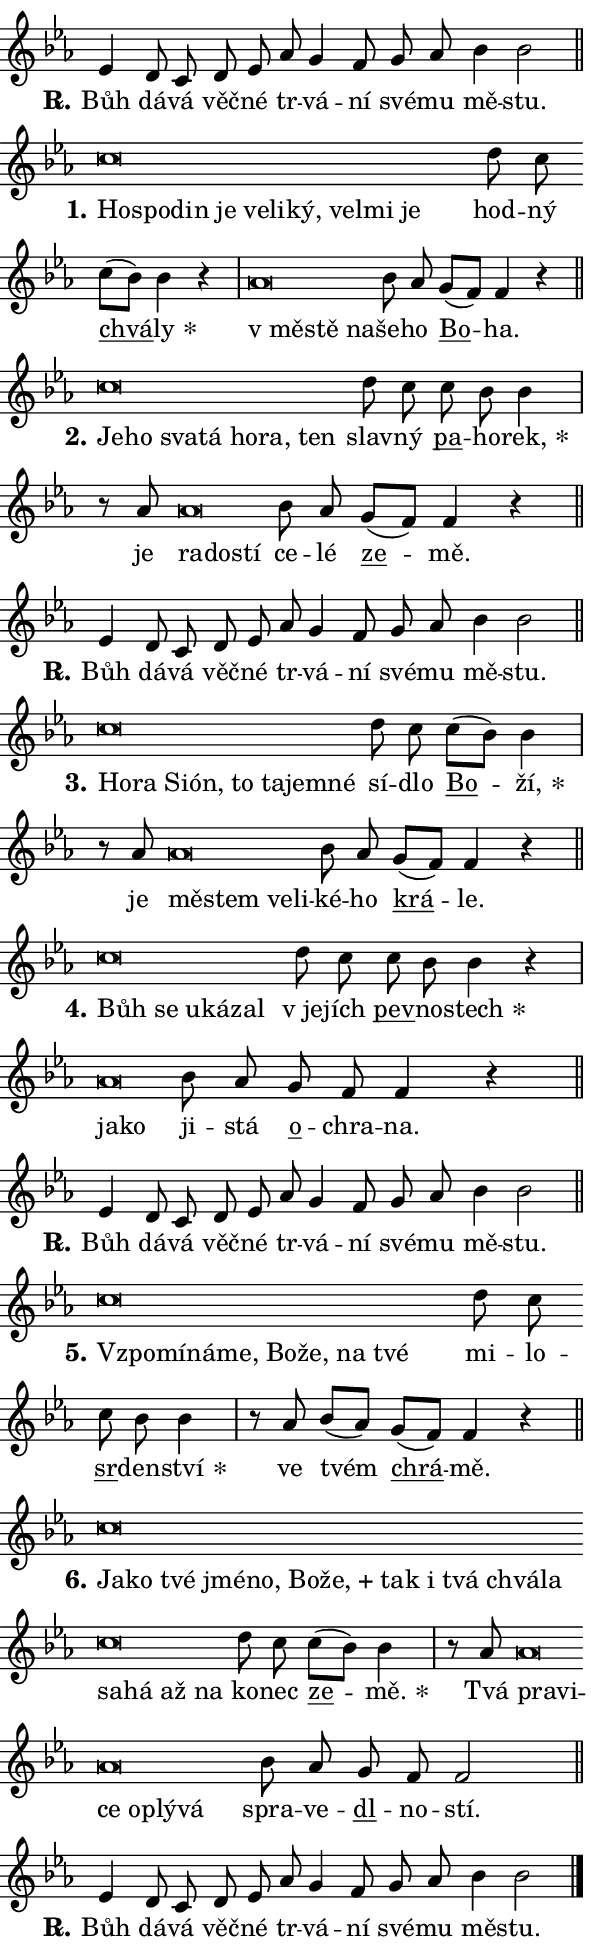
\version "2.24.0"
\header { tagline = "" }
\paper {
  indent = 0\cm
  top-margin = 0\cm
  right-margin = 0.13\cm % to fit lyric hyphens
  bottom-margin = 0\cm
  left-margin = 0\cm
  paper-width = 10\cm
  page-breaking = #ly:one-page-breaking
  system-system-spacing.basic-distance = #11
  score-system-spacing.basic-distance = #11
  ragged-last = ##f
}


%% Author: Thomas Morley
%% https://lists.gnu.org/archive/html/lilypond-user/2020-05/msg00002.html
#(define (line-position grob)
"Returns position of @var[grob} in current system:
   @code{'start}, if at first time-step
   @code{'end}, if at last time-step
   @code{'middle} otherwise
"
  (let* ((col (ly:item-get-column grob))
         (ln (ly:grob-object col 'left-neighbor))
         (rn (ly:grob-object col 'right-neighbor))
         (col-to-check-left (if (ly:grob? ln) ln col))
         (col-to-check-right (if (ly:grob? rn) rn col))
         (break-dir-left
           (and
             (ly:grob-property col-to-check-left 'non-musical #f)
             (ly:item-break-dir col-to-check-left)))
         (break-dir-right
           (and
             (ly:grob-property col-to-check-right 'non-musical #f)
             (ly:item-break-dir col-to-check-right))))
        (cond ((eqv? 1 break-dir-left) 'start)
              ((eqv? -1 break-dir-right) 'end)
              (else 'middle))))

#(define (tranparent-at-line-position vctor)
  (lambda (grob)
  "Relying on @code{line-position} select the relevant enry from @var{vctor}.
Used to determine transparency,"
    (case (line-position grob)
      ((end) (not (vector-ref vctor 0)))
      ((middle) (not (vector-ref vctor 1)))
      ((start) (not (vector-ref vctor 2))))))

noteHeadBreakVisibility =
#(define-music-function (break-visibility)(vector?)
"Makes @code{NoteHead}s transparent relying on @var{break-visibility}"
#{
  \override NoteHead.transparent =
    #(tranparent-at-line-position break-visibility)
#})

#(define delete-ledgers-for-transparent-note-heads
  (lambda (grob)
    "Reads whether a @code{NoteHead} is transparent.
If so this @code{NoteHead} is removed from @code{'note-heads} from
@var{grob}, which is supposed to be @code{LedgerLineSpanner}.
As a result ledgers are not printed for this @code{NoteHead}"
    (let* ((nhds-array (ly:grob-object grob 'note-heads))
           (nhds-list
             (if (ly:grob-array? nhds-array)
                 (ly:grob-array->list nhds-array)
                 '()))
           ;; Relies on the transparent-property being done before
           ;; Staff.LedgerLineSpanner.after-line-breaking is executed.
           ;; This is fragile ...
           (to-keep
             (remove
               (lambda (nhd)
                 (ly:grob-property nhd 'transparent #f))
               nhds-list)))
      ;; TODO find a better method to iterate over grob-arrays, similiar
      ;; to filter/remove etc for lists
      ;; For now rebuilt from scratch
      (set! (ly:grob-object grob 'note-heads)  '())
      (for-each
        (lambda (nhd)
          (ly:pointer-group-interface::add-grob grob 'note-heads nhd))
        to-keep))))

squashNotes = {
  \override NoteHead.X-extent = #'(-0.2 . 0.2)
  \override NoteHead.Y-extent = #'(-0.75 . 0)
  \override NoteHead.stencil =
    #(lambda (grob)
       (let ((pos (ly:grob-property grob 'staff-position)))
         (begin
           (if (< pos -7) (display "ERROR: Lower brevis then expected\n") (display ""))
           (if (<= pos -6) ly:text-interface::print ly:note-head::print))))
}
unSquashNotes = {
  \revert NoteHead.X-extent
  \revert NoteHead.Y-extent
  \revert NoteHead.stencil
}

hideNotes = \noteHeadBreakVisibility #begin-of-line-visible
unHideNotes = \noteHeadBreakVisibility #all-visible

% work-around for resetting accidentals
% https://lilypond.org/doc/v2.23/Documentation/notation/displaying-rhythms#unmetered-music
cadenzaMeasure = {
  \cadenzaOff
  \partial 1024 s1024
  \cadenzaOn
}

#(define-markup-command (accent layout props text) (markup?)
  "Underline accented syllable"
  (interpret-markup layout props
    #{\markup \override #'(offset . 4.3) \underline { #text }#}))

responsum = \markup \concat {
  "R" \hspace #-1.05 \path #0.1 #'((moveto 0 0.07) (lineto 0.9 0.8)) \hspace #0.05 "."
}

spaceSize = #0.6828661417322834 % exact space size for TeX Gyre Schola

\layout {
  \context {
    \Staff
    \remove "Time_signature_engraver"
    \override LedgerLineSpanner.after-line-breaking = #delete-ledgers-for-transparent-note-heads
  }
  \context {
    \Lyrics {
      \override LyricSpace.minimum-distance = \spaceSize
      \override LyricText.font-name = #"TeX Gyre Schola"
      \override LyricText.font-size = 1
      \override StanzaNumber.font-name = #"TeX Gyre Schola Bold"
      \override StanzaNumber.font-size = 1
    }
  }
  \context {
    \Score 
    \override NoteHead.text =
      #(lambda (grob) 
        (let ((pos (ly:grob-property grob 'staff-position)))
          #{\markup {
            \combine
              \halign #-0.55 \raise #(if (= pos -6) 0 0.5) \override #'(thickness . 2) \draw-line #'(3.2 . 0)
              \musicglyph "noteheads.sM1"
          }#}))
  }
}

% magnetic-lyrics.ily
%
%   written by
%     Jean Abou Samra <jean@abou-samra.fr>
%     Werner Lemberg <wl@gnu.org>
%
%   adapted by
%     Jiri Hon <jiri.hon@gmail.com>
%
% Version 2022-Apr-15

% https://www.mail-archive.com/lilypond-user@gnu.org/msg149350.html

#(define (Left_hyphen_pointer_engraver context)
   "Collect syllable-hyphen-syllable occurrences in lyrics and store
them in properties.  This engraver only looks to the left.  For
example, if the lyrics input is @code{foo -- bar}, it does the
following.

@itemize @bullet
@item
Set the @code{text} property of the @code{LyricHyphen} grob between
@q{foo} and @q{bar} to @code{foo}.

@item
Set the @code{left-hyphen} property of the @code{LyricText} grob with
text @q{foo} to the @code{LyricHyphen} grob between @q{foo} and
@q{bar}.
@end itemize

Use this auxiliary engraver in combination with the
@code{lyric-@/text::@/apply-@/magnetic-@/offset!} hook."
   (let ((hyphen #f)
         (text #f))
     (make-engraver
      (acknowledgers
       ((lyric-syllable-interface engraver grob source-engraver)
        (set! text grob)))
      (end-acknowledgers
       ((lyric-hyphen-interface engraver grob source-engraver)
        ;(when (not (grob::has-interface grob 'lyric-space-interface))
          (set! hyphen grob)));)
      ((stop-translation-timestep engraver)
       (when (and text hyphen)
         (ly:grob-set-object! text 'left-hyphen hyphen))
       (set! text #f)
       (set! hyphen #f)))))

#(define (lyric-text::apply-magnetic-offset! grob)
   "If the space between two syllables is less than the value in
property @code{LyricText@/.details@/.squash-threshold}, move the right
syllable to the left so that it gets concatenated with the left
syllable.

Use this function as a hook for
@code{LyricText@/.after-@/line-@/breaking} if the
@code{Left_@/hyphen_@/pointer_@/engraver} is active."
   (let ((hyphen (ly:grob-object grob 'left-hyphen #f)))
     (when hyphen
       (let ((left-text (ly:spanner-bound hyphen LEFT)))
         (when (grob::has-interface left-text 'lyric-syllable-interface)
           (let* ((common (ly:grob-common-refpoint grob left-text X))
                  (this-x-ext (ly:grob-extent grob common X))
                  (left-x-ext
                   (begin
                     ;; Trigger magnetism for left-text.
                     (ly:grob-property left-text 'after-line-breaking)
                     (ly:grob-extent left-text common X)))
                  ;; `delta` is the gap width between two syllables.
                  (delta (- (interval-start this-x-ext)
                            (interval-end left-x-ext)))
                  (details (ly:grob-property grob 'details))
                  (threshold (assoc-get 'squash-threshold details 0.2)))
             (when (< delta threshold)
               (let* (;; We have to manipulate the input text so that
                      ;; ligatures crossing syllable boundaries are not
                      ;; disabled.  For languages based on the Latin
                      ;; script this is essentially a beautification.
                      ;; However, for non-Western scripts it can be a
                      ;; necessity.
                      (lt (ly:grob-property left-text 'text))
                      (rt (ly:grob-property grob 'text))
                      (is-space (grob::has-interface hyphen 'lyric-space-interface))
                      (space (if is-space " " ""))
                      (extra-delta (if is-space spaceSize 0))
                      ;; Append new syllable.
                      (ltrt-space (if (and (string? lt) (string? rt))
                                (string-append lt space rt)
                                (make-concat-markup (list lt space rt))))
                      ;; Right-align `ltrt` to the right side.
                      (ltrt-space-markup (grob-interpret-markup
                               grob
                               (make-translate-markup
                                (cons (interval-length this-x-ext) 0)
                                (make-right-align-markup ltrt-space)))))
                 (begin
                   ;; Don't print `left-text`.
                   (ly:grob-set-property! left-text 'stencil #f)
                   ;; Set text and stencil (which holds all collected
                   ;; syllables so far) and shift it to the left.
                   (ly:grob-set-property! grob 'text ltrt-space)
                   (ly:grob-set-property! grob 'stencil ltrt-space-markup)
                   (ly:grob-translate-axis! grob (- (- delta extra-delta)) X))))))))))


#(define (lyric-hyphen::displace-bounds-first grob)
   ;; Make very sure this callback isn't triggered too early.
   (let ((left (ly:spanner-bound grob LEFT))
         (right (ly:spanner-bound grob RIGHT)))
     (ly:grob-property left 'after-line-breaking)
     (ly:grob-property right 'after-line-breaking)
     (ly:lyric-hyphen::print grob)))

squashThreshold = #0.4

\layout {
  \context {
    \Lyrics
    \consists #Left_hyphen_pointer_engraver
    \override LyricText.after-line-breaking =
      #lyric-text::apply-magnetic-offset!
    \override LyricHyphen.stencil = #lyric-hyphen::displace-bounds-first
    \override LyricText.details.squash-threshold = \squashThreshold
    \override LyricHyphen.minimum-distance = 0
    \override LyricHyphen.minimum-length = \squashThreshold
  }
}

squashText = \override LyricText.details.squash-threshold = 9999
unSquashText = \override LyricText.details.squash-threshold = \squashThreshold

leftText = \override LyricText.self-alignment-X = #LEFT
unLeftText = \revert LyricText.self-alignment-X

starOffset = #(lambda (grob) 
                (let ((x_offset (ly:self-alignment-interface::aligned-on-x-parent grob)))
                  (if (= x_offset 0) 0 (+ x_offset 1.2))))

star = #(define-music-function (syllable)(string?)
"Append star separator at the end of a syllable"
#{
  \once \override LyricText.X-offset = #starOffset
  \lyricmode { \markup {
    #syllable
    \override #'((font-name . "TeX Gyre Schola Bold")) \hspace #0.2 \lower #0.65 \larger "*"
  } }
#})

starAccent = #(define-music-function (syllable)(string?)
"Append star separator at the end of a syllable and make accent"
#{
  \once \override LyricText.X-offset = #starOffset
  \lyricmode { \markup {
    \accent #syllable
    \override #'((font-name . "TeX Gyre Schola Bold")) \hspace #0.2 \lower #0.65 \larger "*"
  } }
#})

breath = #(define-music-function (syllable)(string?)
"Append breathing indicator at the end of a syllable"
#{
  \lyricmode { \markup { #syllable "+" } }
#})

optionalBreath = #(define-music-function (syllable)(string?)
"Append optional breathing indicator at the end of a syllable"
#{
  \lyricmode { \markup { #syllable "(+)" } }
#})


\score {
    <<
        \new Voice = "melody" { \cadenzaOn \key es \major \relative { es'4 d8 c d es \bar "" as g4 f8 \bar "" g as bes4 bes2 \cadenzaMeasure \bar "||" \break } }
        \new Lyrics \lyricsto "melody" { \lyricmode { \set stanza = \responsum
Bůh dá -- vá věč -- né tr -- vá -- ní své -- mu mě -- stu. } }
    >>
    \layout {}
}

\score {
    <<
        \new Voice = "melody" { \cadenzaOn \key es \major \relative { \squashNotes c''\breve*1/16 \hideNotes \breve*1/16 \bar "" \breve*1/16 \bar "" \breve*1/16 \bar "" \breve*1/16 \bar "" \breve*1/16 \bar "" \breve*1/16 \bar "" \breve*1/16 \bar "" \breve*1/16 \breve*1/16 \bar "" \unHideNotes \unSquashNotes d8 c \bar "" c[( bes)] bes4 r \cadenzaMeasure \bar "|" \squashNotes as\breve*1/16 \hideNotes \breve*1/16 \breve*1/16 \bar "" \unHideNotes \unSquashNotes bes8 as \bar "" g[( f)] f4 r \cadenzaMeasure \bar "||" \break } }
        \new Lyrics \lyricsto "melody" { \lyricmode { \set stanza = "1."
\leftText Ho -- \squashText spo -- din je ve -- li -- ký, vel -- mi je \unLeftText \unSquashText hod -- ný \markup \accent chvá -- \star ly \leftText "v mě" -- \squashText stě na -- \unLeftText \unSquashText še -- ho \markup \accent Bo -- ha. } }
    >>
    \layout {}
}

\score {
    <<
        \new Voice = "melody" { \cadenzaOn \key es \major \relative { \squashNotes c''\breve*1/16 \hideNotes \breve*1/16 \bar "" \breve*1/16 \bar "" \breve*1/16 \bar "" \breve*1/16 \bar "" \breve*1/16 \breve*1/16 \bar "" \unHideNotes \unSquashNotes d8 c \bar "" c bes bes4 \cadenzaMeasure \bar "|" r8 as8 \squashNotes as\breve*1/16 \hideNotes \breve*1/16 \breve*1/16 \bar "" \unHideNotes \unSquashNotes bes8 as \bar "" g[( f)] f4 r \cadenzaMeasure \bar "||" \break } }
        \new Lyrics \lyricsto "melody" { \lyricmode { \set stanza = "2."
\leftText Je -- \squashText ho sva -- tá ho -- ra, ten \unLeftText \unSquashText slav -- ný \markup \accent pa -- ho -- \star rek, je \leftText ra -- \squashText do -- stí \unLeftText \unSquashText ce -- lé \markup \accent ze -- mě. } }
    >>
    \layout {}
}

\score {
    <<
        \new Voice = "melody" { \cadenzaOn \key es \major \relative { es'4 d8 c d es \bar "" as g4 f8 \bar "" g as bes4 bes2 \cadenzaMeasure \bar "||" \break } }
        \new Lyrics \lyricsto "melody" { \lyricmode { \set stanza = \responsum
Bůh dá -- vá věč -- né tr -- vá -- ní své -- mu mě -- stu. } }
    >>
    \layout {}
}

\score {
    <<
        \new Voice = "melody" { \cadenzaOn \key es \major \relative { \squashNotes c''\breve*1/16 \hideNotes \breve*1/16 \bar "" \breve*1/16 \bar "" \breve*1/16 \bar "" \breve*1/16 \bar "" \breve*1/16 \bar "" \breve*1/16 \breve*1/16 \bar "" \unHideNotes \unSquashNotes d8 c \bar "" c[( bes)] bes4 \cadenzaMeasure \bar "|" r8 as8 \squashNotes as\breve*1/16 \hideNotes \breve*1/16 \bar "" \breve*1/16 \breve*1/16 \bar "" \unHideNotes \unSquashNotes bes8 as \bar "" g[( f)] f4 r \cadenzaMeasure \bar "||" \break } }
        \new Lyrics \lyricsto "melody" { \lyricmode { \set stanza = "3."
\leftText Ho -- \squashText ra Si -- ón, to ta -- jem -- né \unLeftText \unSquashText sí -- dlo \markup \accent Bo -- \star ží, je \leftText mě -- \squashText stem ve -- li -- \unLeftText \unSquashText ké -- ho \markup \accent krá -- le. } }
    >>
    \layout {}
}

\score {
    <<
        \new Voice = "melody" { \cadenzaOn \key es \major \relative { \squashNotes c''\breve*1/16 \hideNotes \breve*1/16 \bar "" \breve*1/16 \bar "" \breve*1/16 \breve*1/16 \bar "" \unHideNotes \unSquashNotes d8 c \bar "" c bes bes4 r \cadenzaMeasure \bar "|" \squashNotes as\breve*1/16 \hideNotes \breve*1/16 \bar "" \unHideNotes \unSquashNotes bes8 as \bar "" g f f4 r \cadenzaMeasure \bar "||" \break } }
        \new Lyrics \lyricsto "melody" { \lyricmode { \set stanza = "4."
\leftText Bůh \squashText se u -- ká -- zal \unLeftText \unSquashText "v je" -- jích \markup \accent pev -- no -- \star stech \leftText ja -- \squashText ko \unLeftText \unSquashText ji -- stá \markup \accent o -- chra -- na. } }
    >>
    \layout {}
}

\score {
    <<
        \new Voice = "melody" { \cadenzaOn \key es \major \relative { es'4 d8 c d es \bar "" as g4 f8 \bar "" g as bes4 bes2 \cadenzaMeasure \bar "||" \break } }
        \new Lyrics \lyricsto "melody" { \lyricmode { \set stanza = \responsum
Bůh dá -- vá věč -- né tr -- vá -- ní své -- mu mě -- stu. } }
    >>
    \layout {}
}

\score {
    <<
        \new Voice = "melody" { \cadenzaOn \key es \major \relative { \squashNotes c''\breve*1/16 \hideNotes \breve*1/16 \bar "" \breve*1/16 \bar "" \breve*1/16 \bar "" \breve*1/16 \bar "" \breve*1/16 \bar "" \breve*1/16 \breve*1/16 \bar "" \unHideNotes \unSquashNotes d8 c \bar "" c bes bes4 \cadenzaMeasure \bar "|" r8 as bes[( as)] \bar "" g[( f)] f4 r \cadenzaMeasure \bar "||" \break } }
        \new Lyrics \lyricsto "melody" { \lyricmode { \set stanza = "5."
\leftText Vzpo -- \squashText mí -- ná -- me, Bo -- že, na tvé \unLeftText \unSquashText mi -- lo -- \markup \accent sr -- den -- \star ství ve tvém \markup \accent chrá -- mě. } }
    >>
    \layout {}
}

\score {
    <<
        \new Voice = "melody" { \cadenzaOn \key es \major \relative { \squashNotes c''\breve*1/16 \hideNotes \breve*1/16 \bar "" \breve*1/16 \bar "" \breve*1/16 \bar "" \breve*1/16 \bar "" \breve*1/16 \bar "" \breve*1/16 \bar "" \breve*1/16 \bar "" \breve*1/16 \bar "" \breve*1/16 \bar "" \breve*1/16 \bar "" \breve*1/16 \bar "" \breve*1/16 \bar "" \breve*1/16 \bar "" \breve*1/16 \breve*1/16 \bar "" \unHideNotes \unSquashNotes d8 c \bar "" c[( bes)] bes4 \cadenzaMeasure \bar "|" r8 as8 \squashNotes as\breve*1/16 \hideNotes \breve*1/16 \bar "" \breve*1/16 \bar "" \breve*1/16 \bar "" \breve*1/16 \breve*1/16 \bar "" \unHideNotes \unSquashNotes bes8 as \bar "" g f f2 \cadenzaMeasure \bar "||" \break } }
        \new Lyrics \lyricsto "melody" { \lyricmode { \set stanza = "6."
\leftText Ja -- \squashText ko tvé jmé -- no, Bo -- \breath "že," tak i tvá chvá -- la sa -- há až na \unLeftText \unSquashText ko -- nec \markup \accent ze -- \star mě. Tvá \leftText pra -- \squashText vi -- ce o -- plý -- vá \unLeftText \unSquashText spra -- ve -- \markup \accent dl -- no -- stí. } }
    >>
    \layout {}
}

\score {
    <<
        \new Voice = "melody" { \cadenzaOn \key es \major \relative { es'4 d8 c d es \bar "" as g4 f8 \bar "" g as bes4 bes2 \cadenzaMeasure \bar "||" \break } \bar "|." }
        \new Lyrics \lyricsto "melody" { \lyricmode { \set stanza = \responsum
Bůh dá -- vá věč -- né tr -- vá -- ní své -- mu mě -- stu. } }
    >>
    \layout {}
}
